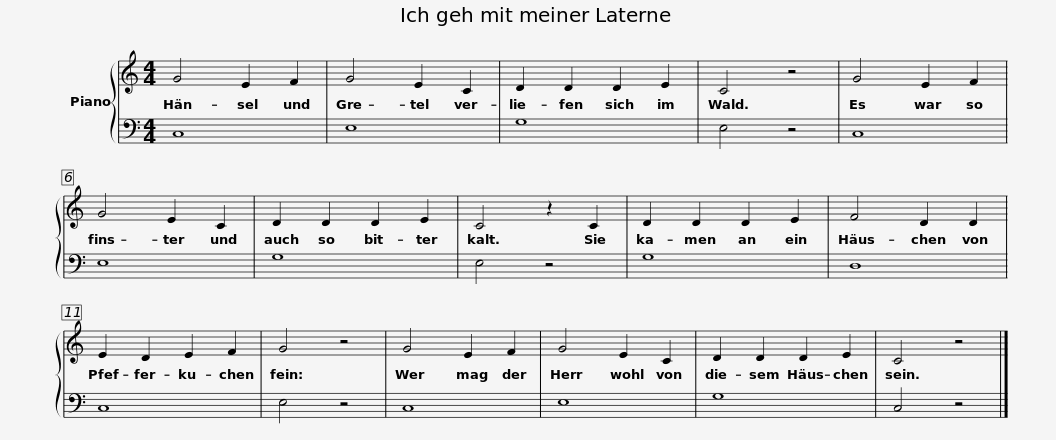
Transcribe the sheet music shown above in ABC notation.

X:1
%%score { 1 | 2 }
L:1/8
M:4/4
I:linebreak $
K:C
V:1 treble
V:2 bass
V:1
 G4 E2 F2 | G4 E2 C2 | D2 D2 D2 E2 | C4 z4 |$ G4 E2 F2 | %5
 G4 E2 C2 | D2 D2 D2 E2 | C4 z2 C2 |$ D2 D2 D2 E2 | F4 D2 D2 | %10
 E2 D2 E2 F2 | G4 z4 |$ G4 E2 F2 | G4 E2 C2 | D2 D2 D2 E2 | %15
 C4 z4 |] %16
V:2
 C,8 | E,8 | G,8 | E,4 z4 |$ C,8 | %5
 E,8 | G,8 | E,4 z4 |$ G,8 | D,8 | %10
 C,8 | E,4 z4 |$ C,8 | E,8 | G,8 | %15
 C,4 z4 |] %16
